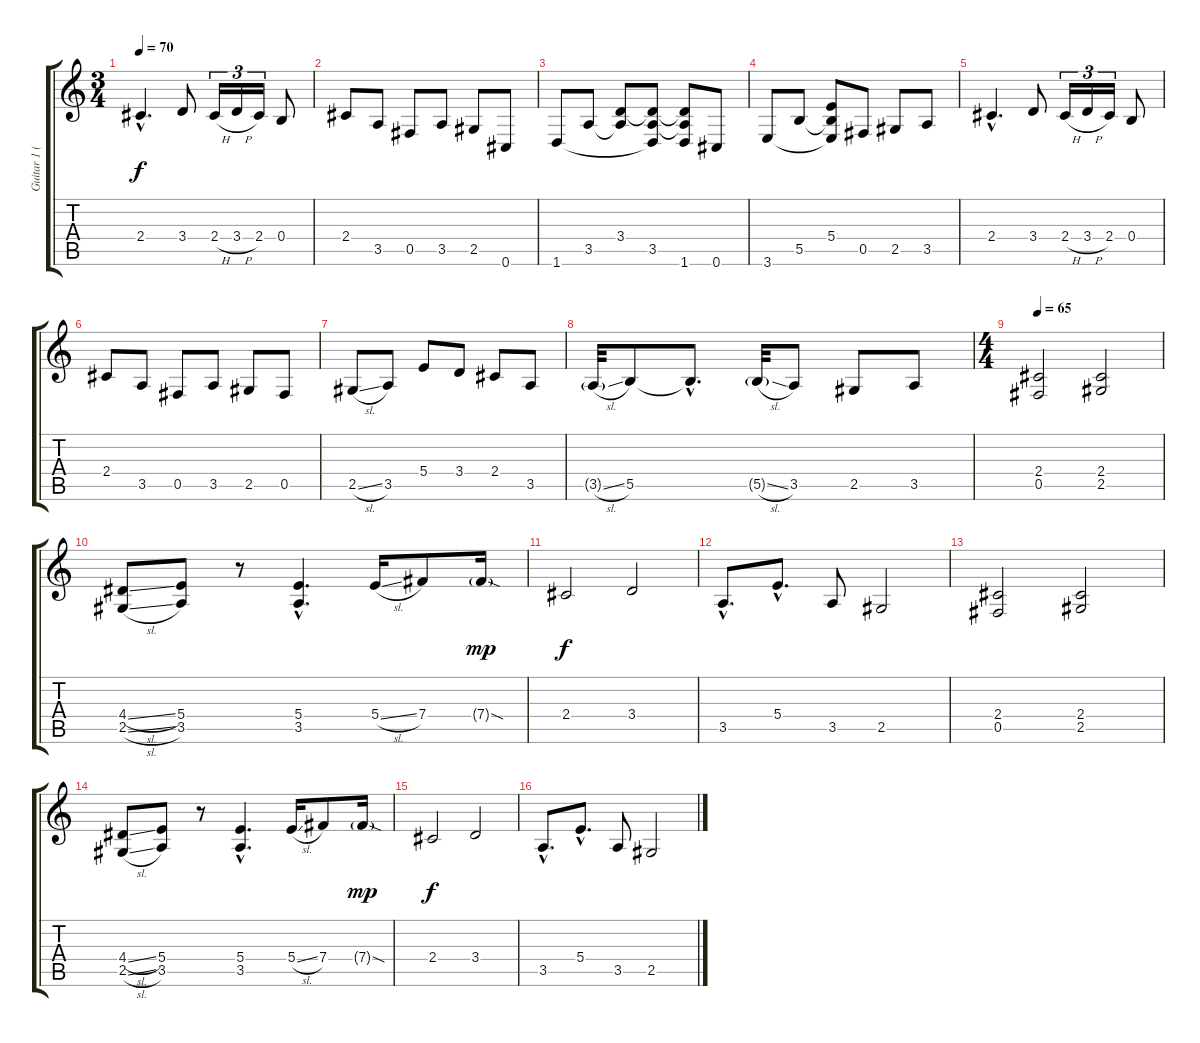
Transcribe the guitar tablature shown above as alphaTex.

\track ("Guitar 1 (Distortion)" "Guitar 1 (") {instrument distortionguitar}
\staff {score tabs}
\tuning (Db4 Ab3 E3 B2 Gb2 Db2) {hide}
\ts (3 4)
\tempo 70
\clef g2
\ks c
2.4{hac}.4{d dy f} 3.4.8 2.4{h}.16{tu (3 2)} 3.4{h}.16{tu (3 2)} 2.4.16{tu (3 2)} 0.4.8 |
2.4.8 3.5.8 0.5.8 3.5.8 2.5.8 0.6.8 |
1.6.8 3.5.8 (3.4 3.5{t}).8 (3.4{t} 3.5 1.6{t}).8 (3.4{t} 3.5{t} 1.6).8 0.6.8 |
3.6.8 5.5.8 (5.4 5.5{t} 3.6{t}).8 0.5.8 2.5.8 3.5.8 |
2.4{hac}.4{d} 3.4.8 2.4{h}.16{tu (3 2)} 3.4{h}.16{tu (3 2)} 2.4.16{tu (3 2)} 0.4.8 |
2.4.8 3.5.8 0.5.8 3.5.8 2.5.8 0.5.8 |
2.5{sl}.8 3.5.8 5.4.8 3.4.8 2.4.8 3.5.8 |
3.5{sl g}.32 5.5.8 5.5{hac t}.8{d} 5.5{sl g}.32 3.5.8 2.5.8 3.5.8 |
\ts (4 4)
\tempo 65
(2.4 0.5).2 (2.4 2.5).2 |
(4.4{sl} 2.5{sl}).8 (5.4 3.5).8 r.8 (5.4{hac} 3.5{hac}).4{d} 5.4{sl}.16 7.4.8 7.4{sod g}.16{dy mp} |
2.4.2{dy f} 3.4.2 |
3.5{hac}.8{d} 5.4{hac}.8{d} 3.5.8 2.5.2 |
(2.4 0.5).2 (2.4 2.5).2 |
(4.4{sl} 2.5{sl}).8 (5.4 3.5).8 r.8 (5.4{hac} 3.5{hac}).4{d} 5.4{sl}.16 7.4.8 7.4{sod g}.16{dy mp} |
2.4.2{dy f} 3.4.2 |
3.5{hac}.8{d} 5.4{hac}.8{d} 3.5.8 2.5.2
